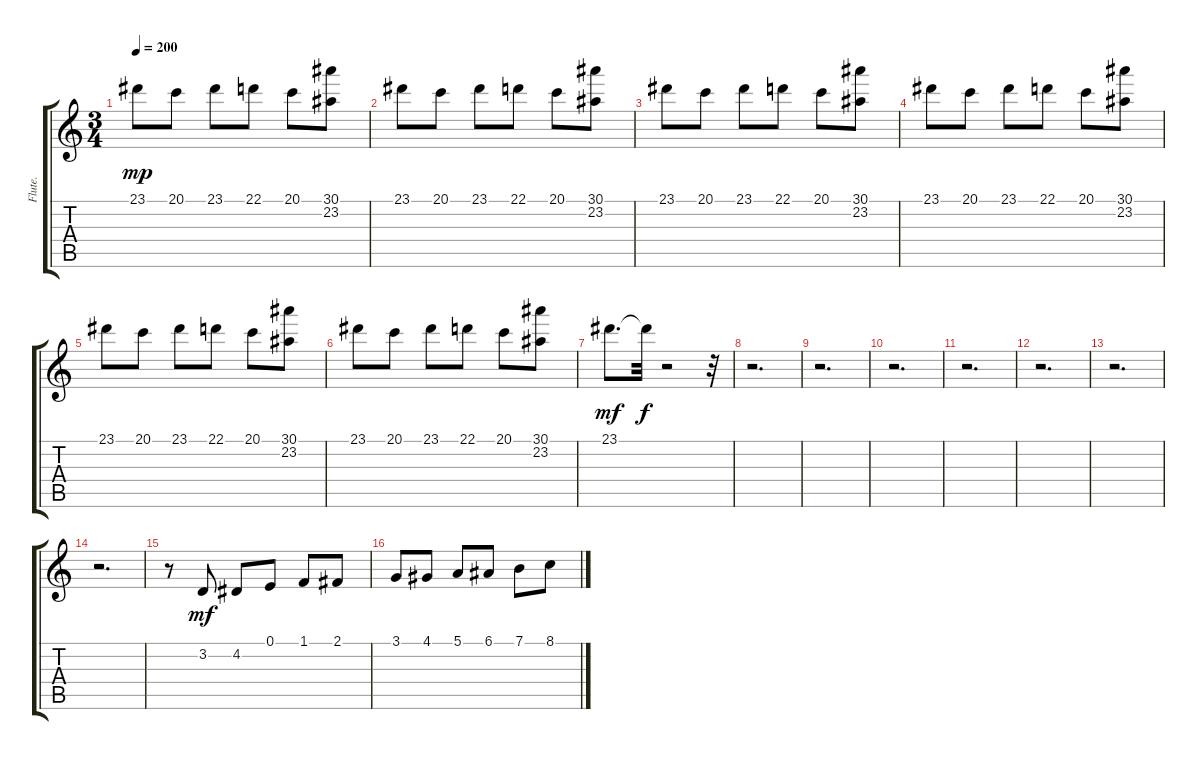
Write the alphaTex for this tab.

\track ("Flute." "Flute.") {instrument flute}
\staff {score tabs}
\tuning (E4 B3 G3 D3 A2 E2) {hide}
\ts (3 4)
\tempo 200
\clef g2
\ks c
23.1.8{dy mp} 20.1.8 23.1.8 22.1.8 20.1.8 (30.1 23.2).8 |
23.1.8 20.1.8 23.1.8 22.1.8 20.1.8 (30.1 23.2).8 |
23.1.8 20.1.8 23.1.8 22.1.8 20.1.8 (30.1 23.2).8 |
23.1.8 20.1.8 23.1.8 22.1.8 20.1.8 (30.1 23.2).8 |
23.1.8 20.1.8 23.1.8 22.1.8 20.1.8 (30.1 23.2).8 |
23.1.8 20.1.8 23.1.8 22.1.8 20.1.8 (30.1 23.2).8 |
23.1.8{d dy mf} 23.1{t}.32{dy f} r.2 r.32 |
r.2{d} |
r.2{d} |
r.2{d} |
r.2{d} |
r.2{d} |
r.2{d} |
r.2{d} |
r.8 3.2.8{dy mf} 4.2.8 0.1.8 1.1.8 2.1.8 |
3.1.8 4.1.8 5.1.8 6.1.8 7.1.8 8.1.8
